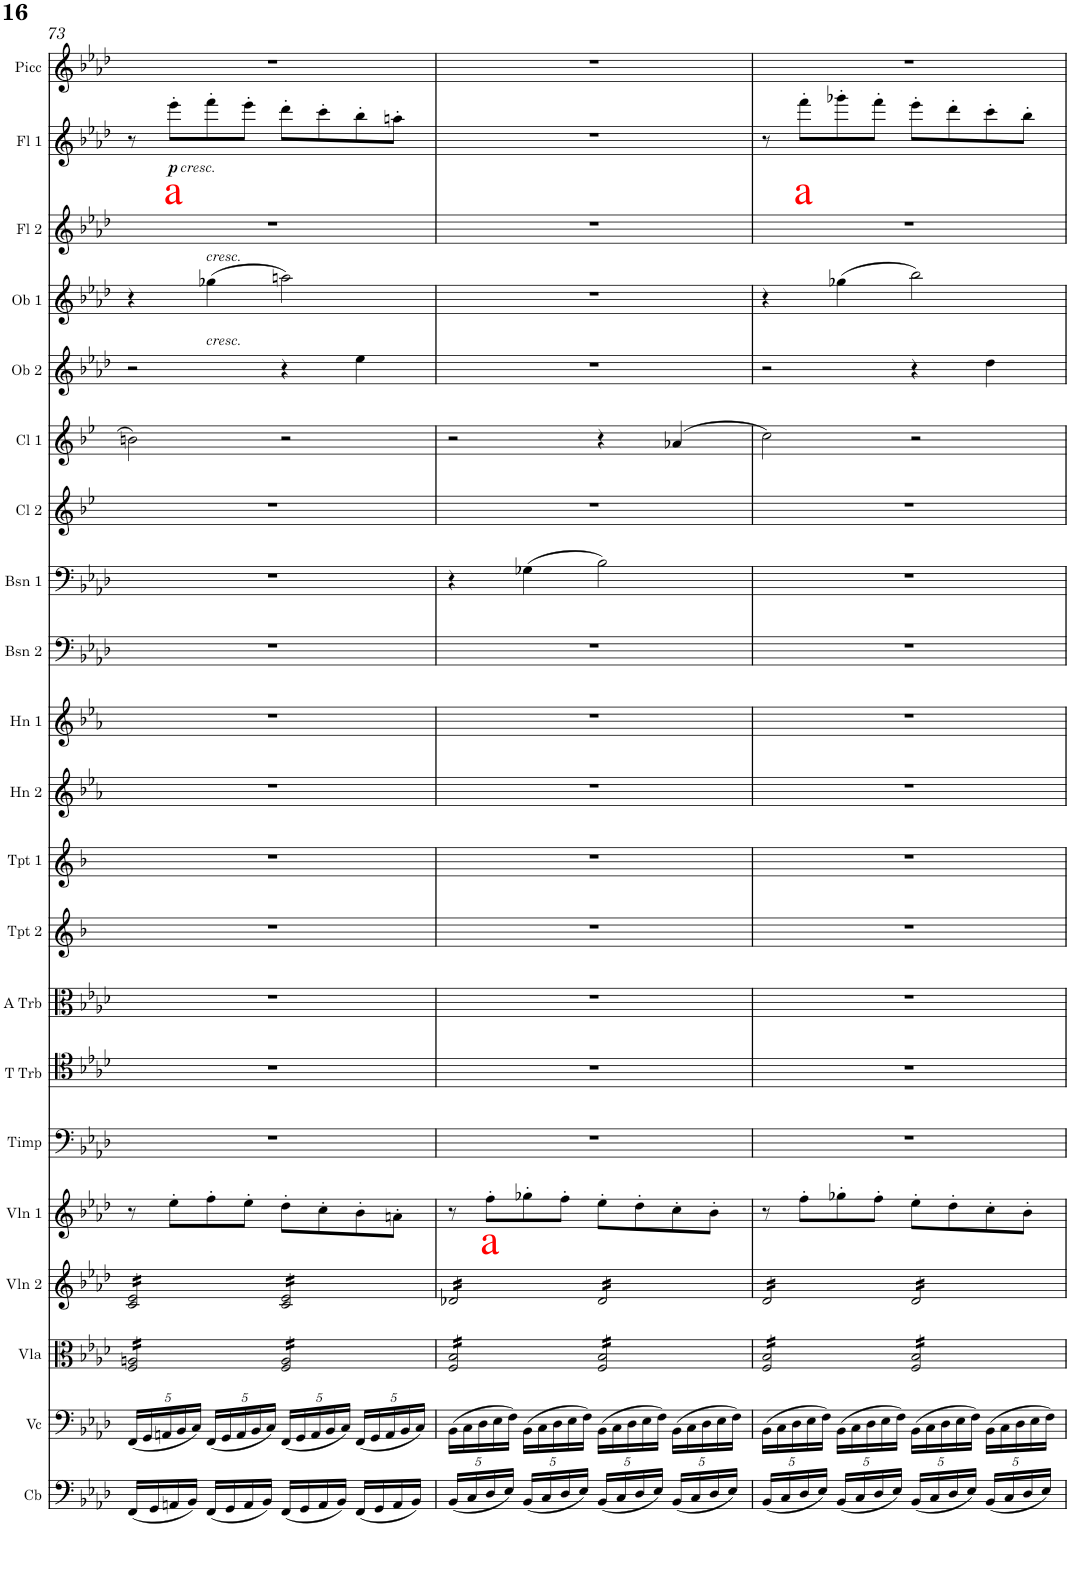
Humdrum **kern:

**kern	**kern	**kern	**kern	**kern	**text	**kern	**kern	**kern	**kern	**kern	**kern	**kern	**kern	**kern	**kern	**kern	**kern	**kern	**kern	**kern	**text	**dynam	**kern
*part21	*part20	*part19	*part18	*part17	*part17	*part16	*part15	*part14	*part13	*part12	*part11	*part10	*part9	*part8	*part7	*part6	*part5	*part4	*part3	*part2	*part2	*part2	*part1
*staff21	*staff20	*staff19	*staff18	*staff17	*staff17	*staff16	*staff15	*staff14	*staff13	*staff12	*staff11	*staff10	*staff9	*staff8	*staff7	*staff6	*staff5	*staff4	*staff3	*staff2	*staff2	*staff2	*staff1
*I"Contrabass	*I"Violoncello	*I"Viola	*I"Violin 2	*I"Violin 1	*	*I"Timpani	*I"Tenor Trombone	*I"Alto Trombone	*I"Eb Trumpet 2	*I"Eb Trumpet 1	*I"F Horn 2	*I"F Horn 1	*I"Bassoon 2	*I"Bassoon 1	*I"Bb Clarinet 2	*I"Bb Clarinet 1	*I"Oboe 2	*I"Oboe 1	*I"Flute 2	*I"Flute 1	*	*	*I"Piccolo
*I'Cb	*I'Vc	*I'Vla	*I'Vln 2	*I'Vln 1	*	*I'Timp	*I'T Trb	*I'A Trb	*I'Tpt 2	*I'Tpt 1	*I'Hn 2	*I'Hn 1	*I'Bsn 2	*I'Bsn 1	*I'Cl 2	*I'Cl 1	*I'Ob 2	*I'Ob 1	*I'Fl 2	*I'Fl 1	*	*	*I'Picc
!!LO:PB:g=z
*clefF4	*clefF4	*clefC3	*clefG2	*clefG2	*	*clefF4	*clefC4	*clefC3	*clefG2	*clefG2	*clefG2	*clefG2	*clefF4	*clefF4	*clefG2	*clefG2	*clefG2	*clefG2	*clefG2	*clefG2	*	*	*clefG2
*Trd7c12	*	*	*	*	*	*	*	*	*Trd-2c-3	*Trd-2c-3	*Trd4c7	*Trd4c7	*	*	*Trd1c2	*Trd1c2	*	*	*	*	*	*	*Trd-7c-12
*k[b-e-a-d-]	*k[b-e-a-d-]	*k[b-e-a-d-]	*k[b-e-a-d-]	*k[b-e-a-d-]	*	*k[b-e-a-d-]	*k[b-e-a-d-]	*k[b-e-a-d-]	*k[b-]	*k[b-]	*k[b-e-a-]	*k[b-e-a-]	*k[b-e-a-d-]	*k[b-e-a-d-]	*k[b-e-]	*k[b-e-]	*k[b-e-a-d-]	*k[b-e-a-d-]	*k[b-e-a-d-]	*k[b-e-a-d-]	*	*	*k[b-e-a-d-]
*M4/4	*M4/4	*M4/4	*M4/4	*M4/4	*	*M4/4	*M4/4	*M4/4	*M4/4	*M4/4	*M4/4	*M4/4	*M4/4	*M4/4	*M4/4	*M4/4	*M4/4	*M4/4	*M4/4	*M4/4	*	*	*M4/4
*met(c)	*met(c)	*met(c)	*met(c)	*met(c)	*	*met(c)	*met(c)	*met(c)	*met(c)	*met(c)	*met(c)	*met(c)	*met(c)	*met(c)	*met(c)	*met(c)	*met(c)	*met(c)	*met(c)	*met(c)	*	*	*met(c)
*	*Xbrackettup	*	*	*	*	*	*	*	*	*	*	*	*	*	*	*	*	*	*	*	*	*	*
=73	=73	=73	=73	=73	=73	=73	=73	=73	=73	=73	=73	=73	=73	=73	=73	=73	=73	=73	=73	=73	=73	=73	=73
*	*	*	*	*	*	*	*	*	*	*	*	*	*	*	*	*	*^	*	*	*	*	*	*
*	*	*tremolo	*	*	*	*	*	*	*	*	*	*	*	*	*	*	*	*	*	*	*	*	*	*
*	*	*	*tremolo	*	*	*	*	*	*	*	*	*	*	*	*	*	*	*	*	*	*	*	*	*
(16FF/LL	(20FF/LL	16F/ 16An/LL	16c/ 16e-/LL	8r	.	1r	1r	1r	1r	1r	1r	1r	1r	1r	1r	2bn\	2r	4ryy	4r	1r	8r	.	.	1r
.	20GG/	.	.	.	.	.	.	.	.	.	.	.	.	.	.	.	.	.	.	.	.	.	.	.
16GG/	.	16F/ 16An/	16c/ 16e-/	.	.	.	.	.	.	.	.	.	.	.	.	.	.	.	.	.	.	.	.	.
.	20AAn/	.	.	.	.	.	.	.	.	.	.	.	.	.	.	.	.	.	.	.	.	.	.	.
!	!	!	!	!	!	!	!	!	!	!	!	!	!	!	!	!	!	!	!	!	!LO:TX:b:i:t=cresc.	!	!	!
!	!	!	!	!	!	!	!	!	!	!	!	!	!	!	!	!	!	!	!	!	!	!LO:LY:b:color=#FF0000	!LO:DY:b	!
16AAn/	.	16F/ 16An/	16c/ 16e-/	8ee-'\L	.	.	.	.	.	.	.	.	.	.	.	.	.	.	.	.	8eee-'\L	a	p	.
.	20BB-/	.	.	.	.	.	.	.	.	.	.	.	.	.	.	.	.	.	.	.	.	.	.	.
16BB-/JJ)	.	16F/ 16An/	16c/ 16e-/	.	.	.	.	.	.	.	.	.	.	.	.	.	.	.	.	.	.	.	.	.
.	20C/JJ)	.	.	.	.	.	.	.	.	.	.	.	.	.	.	.	.	.	.	.	.	.	.	.
!	!	!	!	!	!	!	!	!	!	!	!	!	!	!	!	!	!	!	!LO:TX:a:i:t=cresc.	!	!	!	!	!
!	!	!	!	!	!	!	!	!	!	!	!	!	!	!	!	!	!	!LO:TX:a:i:t=cresc.	!	!	!	!	!	!
(16FF/LL	(20FF/LL	16F/ 16An/	16c/ 16e-/	8ff'\	.	.	.	.	.	.	.	.	.	.	.	.	.	2.ryy	(4gg-X\	.	8fff'\	.	.	.
.	20GG/	.	.	.	.	.	.	.	.	.	.	.	.	.	.	.	.	.	.	.	.	.	.	.
16GG/	.	16F/ 16An/	16c/ 16e-/	.	.	.	.	.	.	.	.	.	.	.	.	.	.	.	.	.	.	.	.	.
.	20AA/	.	.	.	.	.	.	.	.	.	.	.	.	.	.	.	.	.	.	.	.	.	.	.
16AA/	.	16F/ 16An/	16c/ 16e-/	8ee-'\J	.	.	.	.	.	.	.	.	.	.	.	.	.	.	.	.	8eee-'\J	.	.	.
.	20BB-/	.	.	.	.	.	.	.	.	.	.	.	.	.	.	.	.	.	.	.	.	.	.	.
16BB-/JJ)	.	16F/ 16An/JJ	16c/ 16e-/JJ	.	.	.	.	.	.	.	.	.	.	.	.	.	.	.	.	.	.	.	.	.
.	20C/JJ)	.	.	.	.	.	.	.	.	.	.	.	.	.	.	.	.	.	.	.	.	.	.	.
(16FF/LL	(20FF/LL	16F/ 16A/LL	16c/ 16e-/LL	8dd-'\L	.	.	.	.	.	.	.	.	.	.	.	2r	4r	.	2aan\)	.	8ddd-'\L	.	.	.
.	20GG/	.	.	.	.	.	.	.	.	.	.	.	.	.	.	.	.	.	.	.	.	.	.	.
16GG/	.	16F/ 16A/	16c/ 16e-/	.	.	.	.	.	.	.	.	.	.	.	.	.	.	.	.	.	.	.	.	.
.	20AA/	.	.	.	.	.	.	.	.	.	.	.	.	.	.	.	.	.	.	.	.	.	.	.
16AA/	.	16F/ 16A/	16c/ 16e-/	8cc'\	.	.	.	.	.	.	.	.	.	.	.	.	.	.	.	.	8ccc'\	.	.	.
.	20BB-/	.	.	.	.	.	.	.	.	.	.	.	.	.	.	.	.	.	.	.	.	.	.	.
16BB-/JJ)	.	16F/ 16A/	16c/ 16e-/	.	.	.	.	.	.	.	.	.	.	.	.	.	.	.	.	.	.	.	.	.
.	20C/JJ)	.	.	.	.	.	.	.	.	.	.	.	.	.	.	.	.	.	.	.	.	.	.	.
(16FF/LL	(20FF/LL	16F/ 16A/	16c/ 16e-/	8b-'\	.	.	.	.	.	.	.	.	.	.	.	.	4ee-\	.	.	.	8bb-'\	.	.	.
.	20GG/	.	.	.	.	.	.	.	.	.	.	.	.	.	.	.	.	.	.	.	.	.	.	.
16GG/	.	16F/ 16A/	16c/ 16e-/	.	.	.	.	.	.	.	.	.	.	.	.	.	.	.	.	.	.	.	.	.
.	20AA/	.	.	.	.	.	.	.	.	.	.	.	.	.	.	.	.	.	.	.	.	.	.	.
16AA/	.	16F/ 16A/	16c/ 16e-/	8an'\J	.	.	.	.	.	.	.	.	.	.	.	.	.	.	.	.	8aan'\J	.	.	.
.	20BB-/	.	.	.	.	.	.	.	.	.	.	.	.	.	.	.	.	.	.	.	.	.	.	.
16BB-/JJ)	.	16F/ 16A/JJ	16c/ 16e-/JJ	.	.	.	.	.	.	.	.	.	.	.	.	.	.	.	.	.	.	.	.	.
.	20C/JJ)	.	.	.	.	.	.	.	.	.	.	.	.	.	.	.	.	.	.	.	.	.	.	.
*	*	*	*	*	*	*	*	*	*	*	*	*	*	*	*	*	*v	*v	*	*	*	*	*	*
=74	=74	=74	=74	=74	=74	=74	=74	=74	=74	=74	=74	=74	=74	=74	=74	=74	=74	=74	=74	=74	=74	=74	=74
(16BB-/LL	(20BB-\LL	16F/ 16B-/LL	16d-X/LL	8r	.	1r	1r	1r	1r	1r	1r	1r	1r	4r	1r	2r	1r	1r	1r	1r	.	.	1r
.	20C\	.	.	.	.	.	.	.	.	.	.	.	.	.	.	.	.	.	.	.	.	.	.
16C/	.	16F/ 16B-/	16d-X/	.	.	.	.	.	.	.	.	.	.	.	.	.	.	.	.	.	.	.	.
.	20D-\	.	.	.	.	.	.	.	.	.	.	.	.	.	.	.	.	.	.	.	.	.	.
!	!	!	!	!	!LO:LY:b:color=#FF0000	!	!	!	!	!	!	!	!	!	!	!	!	!	!	!	!	!	!
16D-/	.	16F/ 16B-/	16d-X/	8ff'\L	a	.	.	.	.	.	.	.	.	.	.	.	.	.	.	.	.	.	.
.	20E-\	.	.	.	.	.	.	.	.	.	.	.	.	.	.	.	.	.	.	.	.	.	.
16E-/JJ)	.	16F/ 16B-/	16d-X/	.	.	.	.	.	.	.	.	.	.	.	.	.	.	.	.	.	.	.	.
.	20F\JJ)	.	.	.	.	.	.	.	.	.	.	.	.	.	.	.	.	.	.	.	.	.	.
(16BB-/LL	(20BB-\LL	16F/ 16B-/	16d-X/	8gg-X'\	.	.	.	.	.	.	.	.	.	(4G-X\	.	.	.	.	.	.	.	.	.
.	20C\	.	.	.	.	.	.	.	.	.	.	.	.	.	.	.	.	.	.	.	.	.	.
16C/	.	16F/ 16B-/	16d-X/	.	.	.	.	.	.	.	.	.	.	.	.	.	.	.	.	.	.	.	.
.	20D-\	.	.	.	.	.	.	.	.	.	.	.	.	.	.	.	.	.	.	.	.	.	.
16D-/	.	16F/ 16B-/	16d-X/	8ff'\J	.	.	.	.	.	.	.	.	.	.	.	.	.	.	.	.	.	.	.
.	20E-\	.	.	.	.	.	.	.	.	.	.	.	.	.	.	.	.	.	.	.	.	.	.
16E-/JJ)	.	16F/ 16B-/JJ	16d-X/JJ	.	.	.	.	.	.	.	.	.	.	.	.	.	.	.	.	.	.	.	.
.	20F\JJ)	.	.	.	.	.	.	.	.	.	.	.	.	.	.	.	.	.	.	.	.	.	.
(16BB-/LL	(20BB-\LL	16F/ 16B-/LL	16d-/LL	8ee-'\L	.	.	.	.	.	.	.	.	.	2B-\)	.	4r	.	.	.	.	.	.	.
.	20C\	.	.	.	.	.	.	.	.	.	.	.	.	.	.	.	.	.	.	.	.	.	.
16C/	.	16F/ 16B-/	16d-/	.	.	.	.	.	.	.	.	.	.	.	.	.	.	.	.	.	.	.	.
.	20D-\	.	.	.	.	.	.	.	.	.	.	.	.	.	.	.	.	.	.	.	.	.	.
16D-/	.	16F/ 16B-/	16d-/	8dd-'\	.	.	.	.	.	.	.	.	.	.	.	.	.	.	.	.	.	.	.
.	20E-\	.	.	.	.	.	.	.	.	.	.	.	.	.	.	.	.	.	.	.	.	.	.
16E-/JJ)	.	16F/ 16B-/	16d-/	.	.	.	.	.	.	.	.	.	.	.	.	.	.	.	.	.	.	.	.
.	20F\JJ)	.	.	.	.	.	.	.	.	.	.	.	.	.	.	.	.	.	.	.	.	.	.
(16BB-/LL	(20BB-\LL	16F/ 16B-/	16d-/	8cc'\	.	.	.	.	.	.	.	.	.	.	.	(4a-X/	.	.	.	.	.	.	.
.	20C\	.	.	.	.	.	.	.	.	.	.	.	.	.	.	.	.	.	.	.	.	.	.
16C/	.	16F/ 16B-/	16d-/	.	.	.	.	.	.	.	.	.	.	.	.	.	.	.	.	.	.	.	.
.	20D-\	.	.	.	.	.	.	.	.	.	.	.	.	.	.	.	.	.	.	.	.	.	.
16D-/	.	16F/ 16B-/	16d-/	8b-'\J	.	.	.	.	.	.	.	.	.	.	.	.	.	.	.	.	.	.	.
.	20E-\	.	.	.	.	.	.	.	.	.	.	.	.	.	.	.	.	.	.	.	.	.	.
16E-/JJ)	.	16F/ 16B-/JJ	16d-/JJ	.	.	.	.	.	.	.	.	.	.	.	.	.	.	.	.	.	.	.	.
.	20F\JJ)	.	.	.	.	.	.	.	.	.	.	.	.	.	.	.	.	.	.	.	.	.	.
=75	=75	=75	=75	=75	=75	=75	=75	=75	=75	=75	=75	=75	=75	=75	=75	=75	=75	=75	=75	=75	=75	=75	=75
(16BB-/LL	(20BB-\LL	16F/ 16B-/LL	16d-/LL	8r	.	1r	1r	1r	1r	1r	1r	1r	1r	1r	1r	2cc\)	2r	4r	1r	8r	.	.	1r
.	20C\	.	.	.	.	.	.	.	.	.	.	.	.	.	.	.	.	.	.	.	.	.	.
16C/	.	16F/ 16B-/	16d-/	.	.	.	.	.	.	.	.	.	.	.	.	.	.	.	.	.	.	.	.
.	20D-\	.	.	.	.	.	.	.	.	.	.	.	.	.	.	.	.	.	.	.	.	.	.
!	!	!	!	!	!	!	!	!	!	!	!	!	!	!	!	!	!	!	!	!	!LO:LY:b:color=#FF0000	!	!
16D-/	.	16F/ 16B-/	16d-/	8ff'\L	.	.	.	.	.	.	.	.	.	.	.	.	.	.	.	8fff'\L	a	.	.
.	20E-\	.	.	.	.	.	.	.	.	.	.	.	.	.	.	.	.	.	.	.	.	.	.
16E-/JJ)	.	16F/ 16B-/	16d-/	.	.	.	.	.	.	.	.	.	.	.	.	.	.	.	.	.	.	.	.
.	20F\JJ)	.	.	.	.	.	.	.	.	.	.	.	.	.	.	.	.	.	.	.	.	.	.
(16BB-/LL	(20BB-\LL	16F/ 16B-/	16d-/	8gg-X'\	.	.	.	.	.	.	.	.	.	.	.	.	.	(4gg-X\	.	8ggg-X'\	.	.	.
.	20C\	.	.	.	.	.	.	.	.	.	.	.	.	.	.	.	.	.	.	.	.	.	.
16C/	.	16F/ 16B-/	16d-/	.	.	.	.	.	.	.	.	.	.	.	.	.	.	.	.	.	.	.	.
.	20D-\	.	.	.	.	.	.	.	.	.	.	.	.	.	.	.	.	.	.	.	.	.	.
16D-/	.	16F/ 16B-/	16d-/	8ff'\J	.	.	.	.	.	.	.	.	.	.	.	.	.	.	.	8fff'\J	.	.	.
.	20E-\	.	.	.	.	.	.	.	.	.	.	.	.	.	.	.	.	.	.	.	.	.	.
16E-/JJ)	.	16F/ 16B-/JJ	16d-/JJ	.	.	.	.	.	.	.	.	.	.	.	.	.	.	.	.	.	.	.	.
.	20F\JJ)	.	.	.	.	.	.	.	.	.	.	.	.	.	.	.	.	.	.	.	.	.	.
(16BB-/LL	(20BB-\LL	16F/ 16B-/LL	16d-/LL	8ee-'\L	.	.	.	.	.	.	.	.	.	.	.	2r	4r	2bb-\)	.	8eee-'\L	.	.	.
.	20C\	.	.	.	.	.	.	.	.	.	.	.	.	.	.	.	.	.	.	.	.	.	.
16C/	.	16F/ 16B-/	16d-/	.	.	.	.	.	.	.	.	.	.	.	.	.	.	.	.	.	.	.	.
.	20D-\	.	.	.	.	.	.	.	.	.	.	.	.	.	.	.	.	.	.	.	.	.	.
16D-/	.	16F/ 16B-/	16d-/	8dd-'\	.	.	.	.	.	.	.	.	.	.	.	.	.	.	.	8ddd-'\	.	.	.
.	20E-\	.	.	.	.	.	.	.	.	.	.	.	.	.	.	.	.	.	.	.	.	.	.
16E-/JJ)	.	16F/ 16B-/	16d-/	.	.	.	.	.	.	.	.	.	.	.	.	.	.	.	.	.	.	.	.
.	20F\JJ)	.	.	.	.	.	.	.	.	.	.	.	.	.	.	.	.	.	.	.	.	.	.
(16BB-/LL	(20BB-\LL	16F/ 16B-/	16d-/	8cc'\	.	.	.	.	.	.	.	.	.	.	.	.	4dd-\	.	.	8ccc'\	.	.	.
.	20C\	.	.	.	.	.	.	.	.	.	.	.	.	.	.	.	.	.	.	.	.	.	.
16C/	.	16F/ 16B-/	16d-/	.	.	.	.	.	.	.	.	.	.	.	.	.	.	.	.	.	.	.	.
.	20D-\	.	.	.	.	.	.	.	.	.	.	.	.	.	.	.	.	.	.	.	.	.	.
16D-/	.	16F/ 16B-/	16d-/	8b-'\J	.	.	.	.	.	.	.	.	.	.	.	.	.	.	.	8bb-'\J	.	.	.
.	20E-\	.	.	.	.	.	.	.	.	.	.	.	.	.	.	.	.	.	.	.	.	.	.
16E-/JJ)	.	16F/ 16B-/JJ	16d-/JJ	.	.	.	.	.	.	.	.	.	.	.	.	.	.	.	.	.	.	.	.
*	*	*	*Xtremolo	*	*	*	*	*	*	*	*	*	*	*	*	*	*	*	*	*	*	*	*
*	*	*Xtremolo	*	*	*	*	*	*	*	*	*	*	*	*	*	*	*	*	*	*	*	*	*
.	20F\JJ)	.	.	.	.	.	.	.	.	.	.	.	.	.	.	.	.	.	.	.	.	.	.
=	=	=	=	=	=	=	=	=	=	=	=	=	=	=	=	=	=	=	=	=	=	=	=
*-	*-	*-	*-	*-	*-	*-	*-	*-	*-	*-	*-	*-	*-	*-	*-	*-	*-	*-	*-	*-	*-	*-	*-
